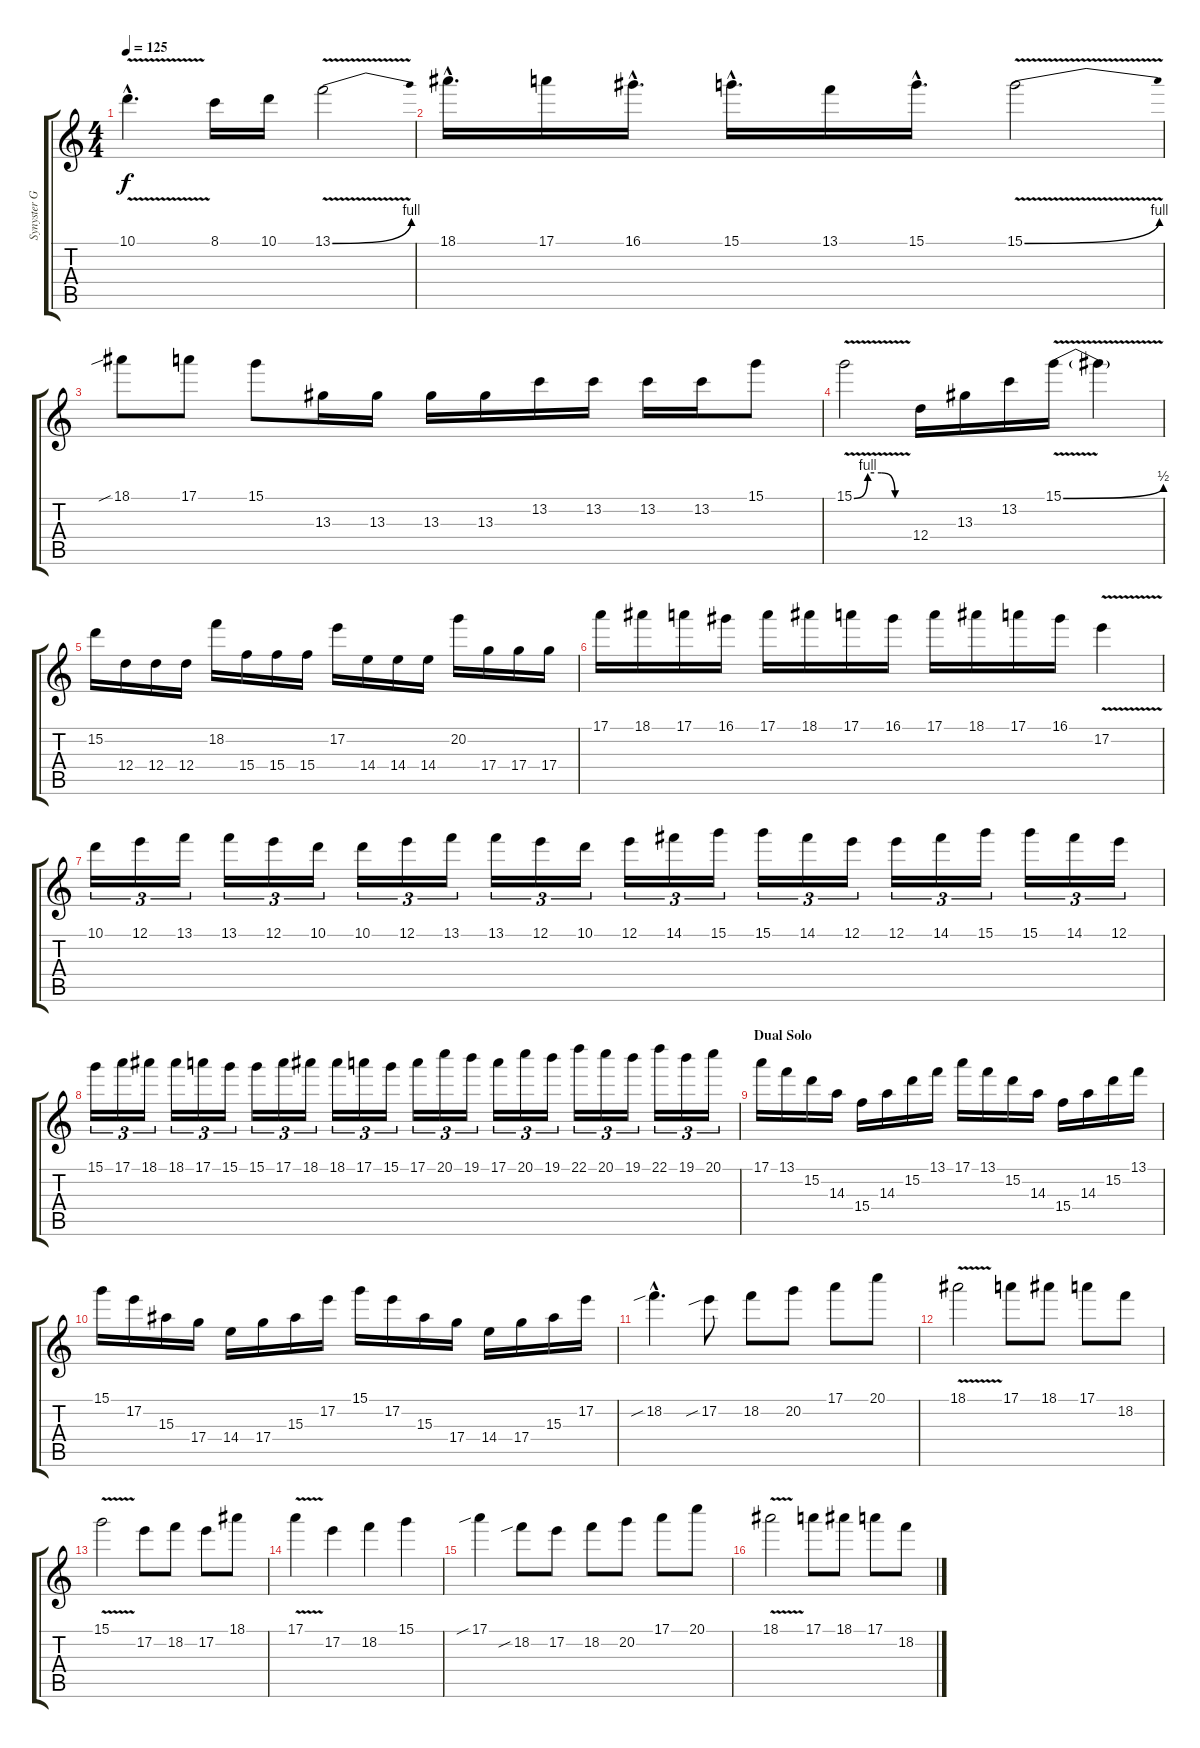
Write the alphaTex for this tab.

\track ("Synyster Gates " "Synyster G") {instrument overdrivenguitar}
\staff {score tabs}
\tuning (E4 B3 G3 D3 A2 D2) {hide}
\ts (4 4)
\tempo 125
\clef g2
\ks c
10.1{v hac}.4{d dy f} 8.1.16 10.1.16 13.1{be (bend 0 0 60 4) v}.2 |
18.1{hac}.16{d} 17.1.16 16.1{hac}.16{d} 15.1{hac}.16{d} 13.1.16 15.1{hac}.16{d} 15.1{be (bend 0 0 60 4) v}.2 |
18.1{sib}.8 17.1.8 15.1.8 13.3.16 13.3.16 13.3.16 13.3.16 13.2.16 13.2.16 13.2.16 13.2.16 15.1.8 |
15.1{be (custom 0 0 15 4 30 4 45 0 60 0) v}.2 12.4.16 13.3.16 13.2.16 15.1{be (bend 0 0 60 2) v}.16 15.1{t}.4 |
15.2.16 12.4.16 12.4.16 12.4.16 18.2.16 15.4.16 15.4.16 15.4.16 17.2.16 14.4.16 14.4.16 14.4.16 20.2.16 17.4.16 17.4.16 17.4.16 |
17.1.16 18.1.16 17.1.16 16.1.16 17.1.16 18.1.16 17.1.16 16.1.16 17.1.16 18.1.16 17.1.16 16.1.16 17.2{v}.4 |
10.1.16{tu (3 2)} 12.1.16{tu (3 2)} 13.1.16{tu (3 2)} 13.1.16{tu (3 2)} 12.1.16{tu (3 2)} 10.1.16{tu (3 2)} 10.1.16{tu (3 2)} 12.1.16{tu (3 2)} 13.1.16{tu (3 2)} 13.1.16{tu (3 2)} 12.1.16{tu (3 2)} 10.1.16{tu (3 2)} 12.1.16{tu (3 2)} 14.1.16{tu (3 2)} 15.1.16{tu (3 2)} 15.1.16{tu (3 2)} 14.1.16{tu (3 2)} 12.1.16{tu (3 2)} 12.1.16{tu (3 2)} 14.1.16{tu (3 2)} 15.1.16{tu (3 2)} 15.1.16{tu (3 2)} 14.1.16{tu (3 2)} 12.1.16{tu (3 2)} |
15.1.16{tu (3 2)} 17.1.16{tu (3 2)} 18.1.16{tu (3 2)} 18.1.16{tu (3 2)} 17.1.16{tu (3 2)} 15.1.16{tu (3 2)} 15.1.16{tu (3 2)} 17.1.16{tu (3 2)} 18.1.16{tu (3 2)} 18.1.16{tu (3 2)} 17.1.16{tu (3 2)} 15.1.16{tu (3 2)} 17.1.16{tu (3 2)} 20.1.16{tu (3 2)} 19.1.16{tu (3 2)} 17.1.16{tu (3 2)} 20.1.16{tu (3 2)} 19.1.16{tu (3 2)} 22.1.16{tu (3 2)} 20.1.16{tu (3 2)} 19.1.16{tu (3 2)} 22.1.16{tu (3 2)} 19.1.16{tu (3 2)} 20.1.16{tu (3 2)} |
\section ("" "Dual Solo")
17.1.16 13.1.16 15.2.16 14.3.16 15.4.16 14.3.16 15.2.16 13.1.16 17.1.16 13.1.16 15.2.16 14.3.16 15.4.16 14.3.16 15.2.16 13.1.16 |
15.1.16 17.2.16 15.3.16 17.4.16 14.4.16 17.4.16 15.3.16 17.2.16 15.1.16 17.2.16 15.3.16 17.4.16 14.4.16 17.4.16 15.3.16 17.2.16 |
18.2{sib hac}.4{d} 17.2{sib}.8 18.2.8 20.2.8 17.1.8 20.1.8 |
18.1{v}.2 17.1.8 18.1.8 17.1.8 18.2.8 |
15.1{v}.2 17.2.8 18.2.8 17.2.8 18.1.8 |
17.1{v}.4 17.2.4 18.2.4 15.1.4 |
17.1{sib}.4 18.2{sib}.8 17.2.8 18.2.8 20.2.8 17.1.8 20.1.8 |
18.1{v}.2 17.1.8 18.1.8 17.1.8 18.2.8
